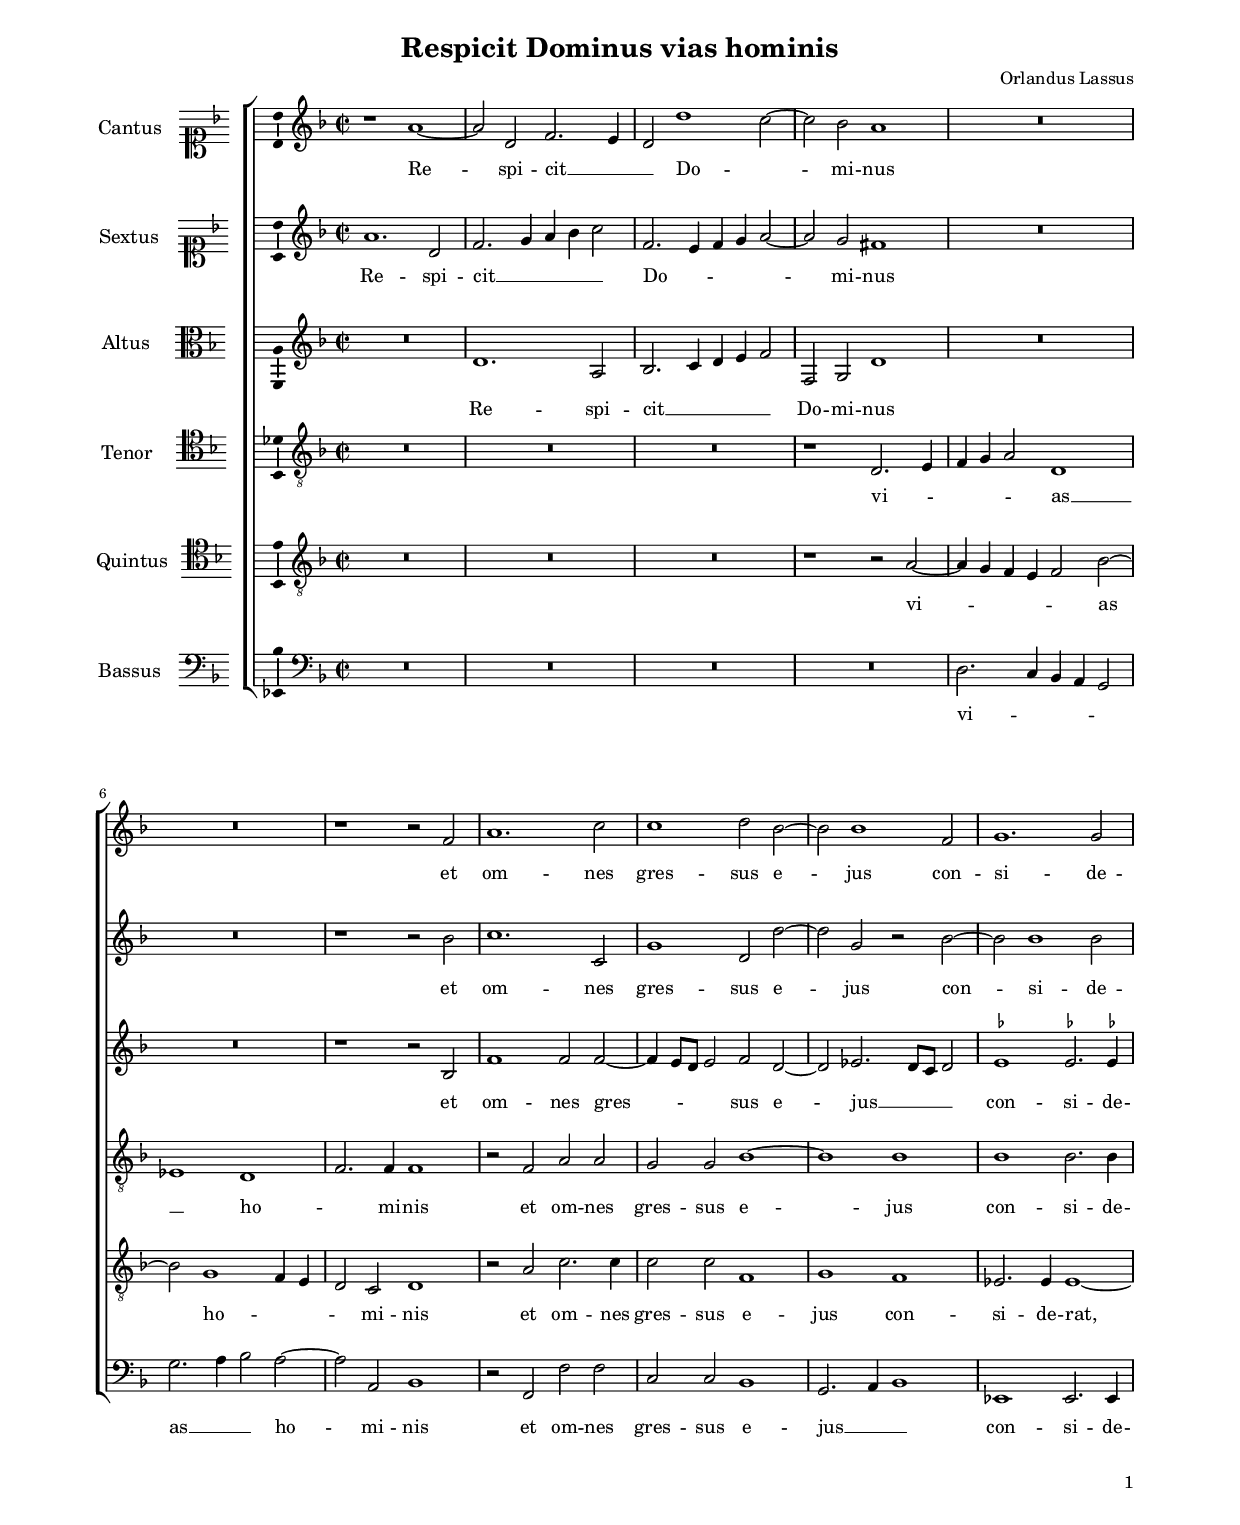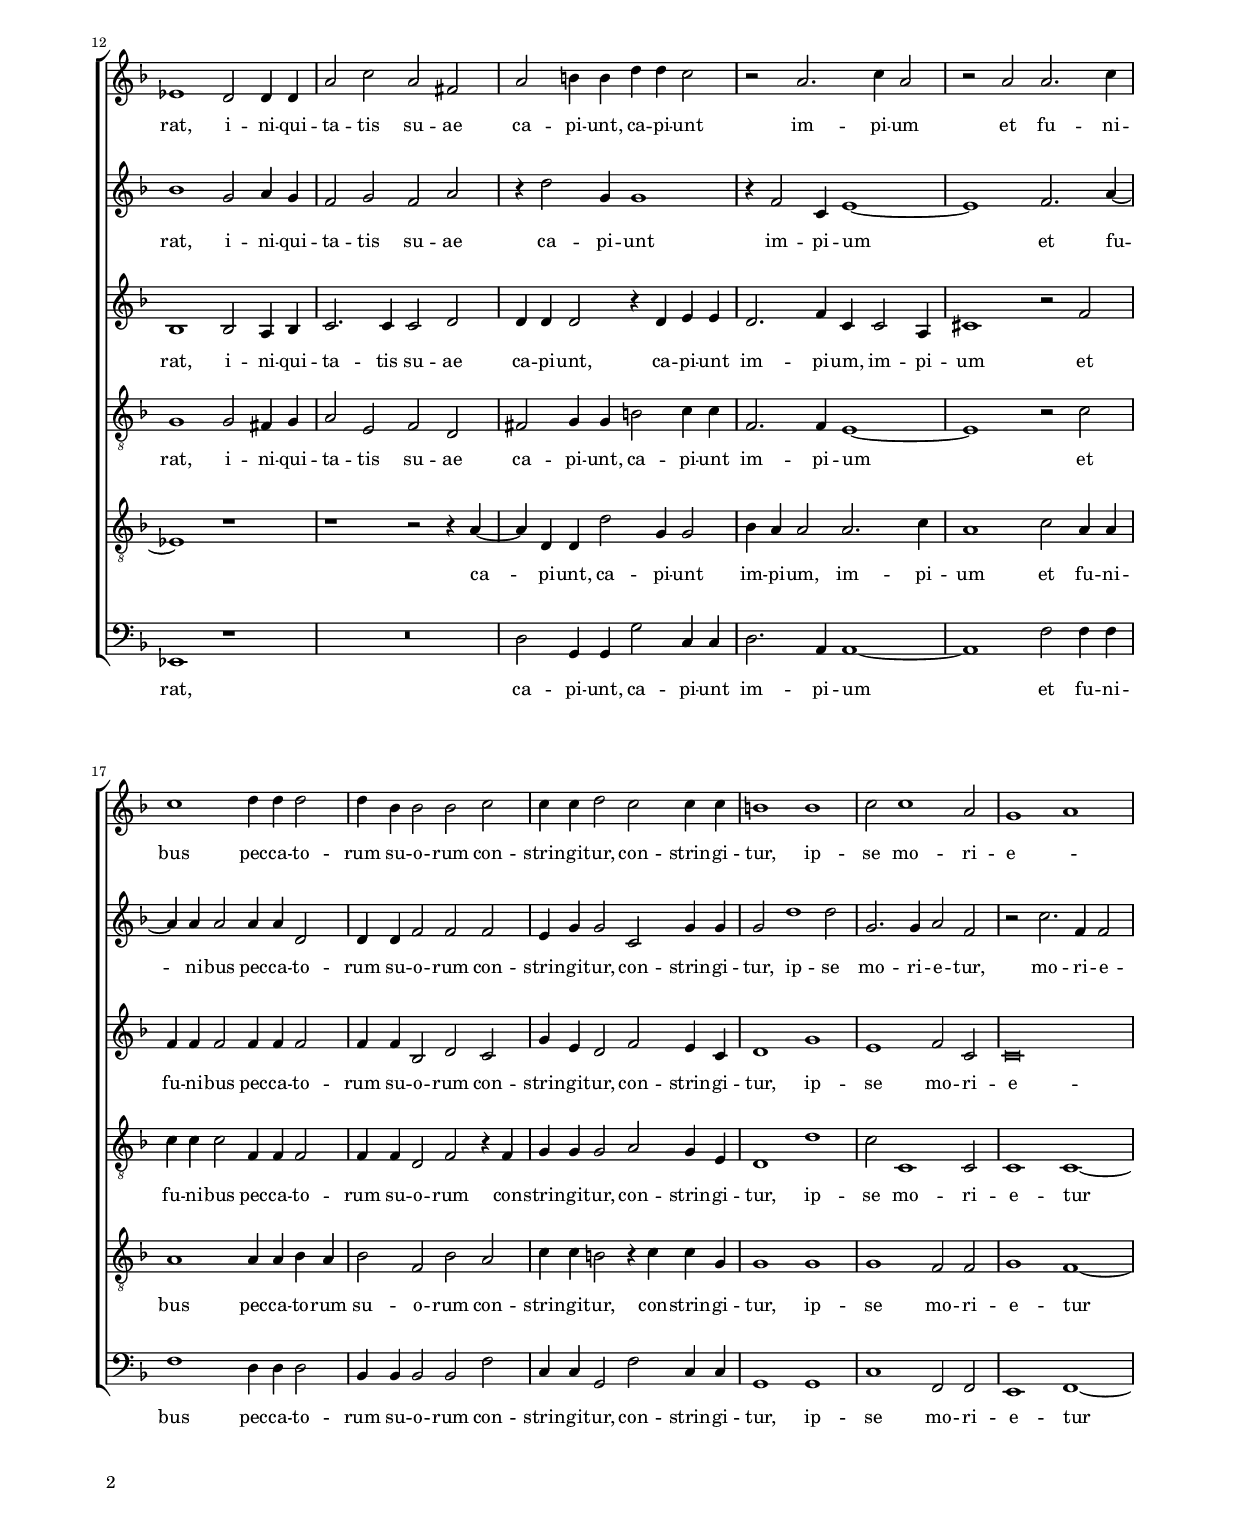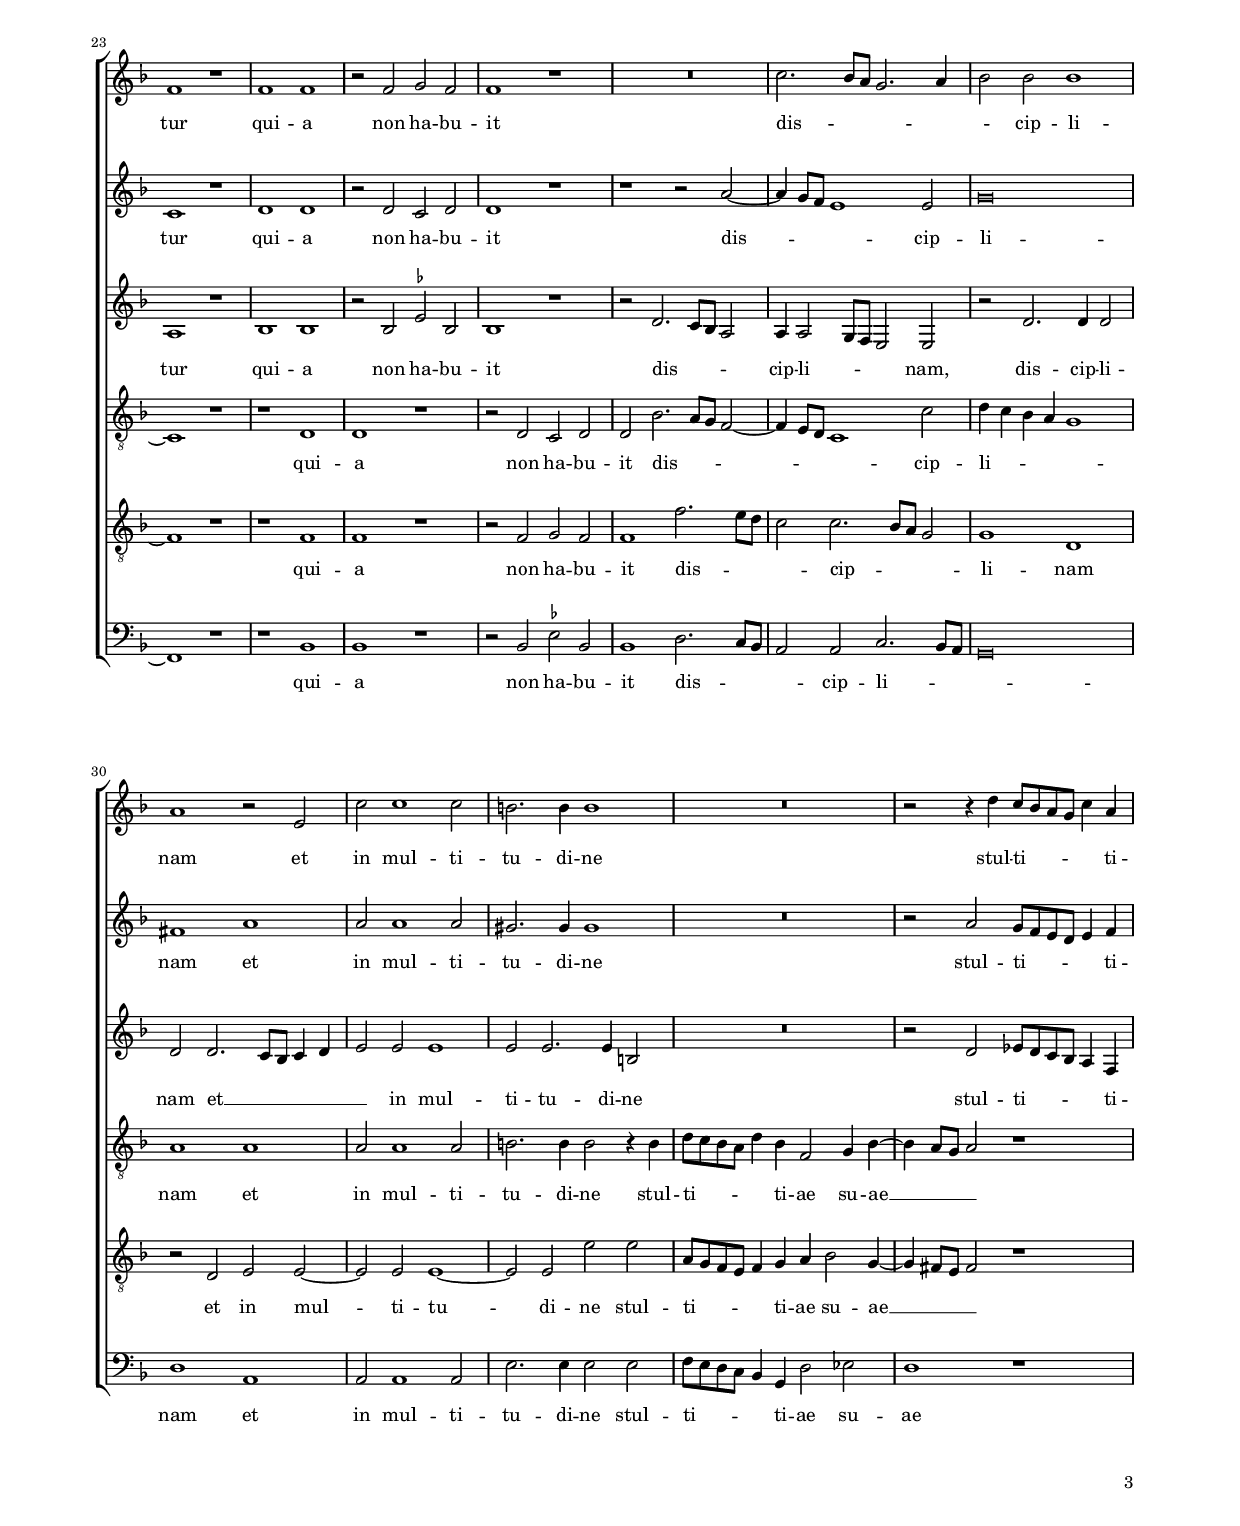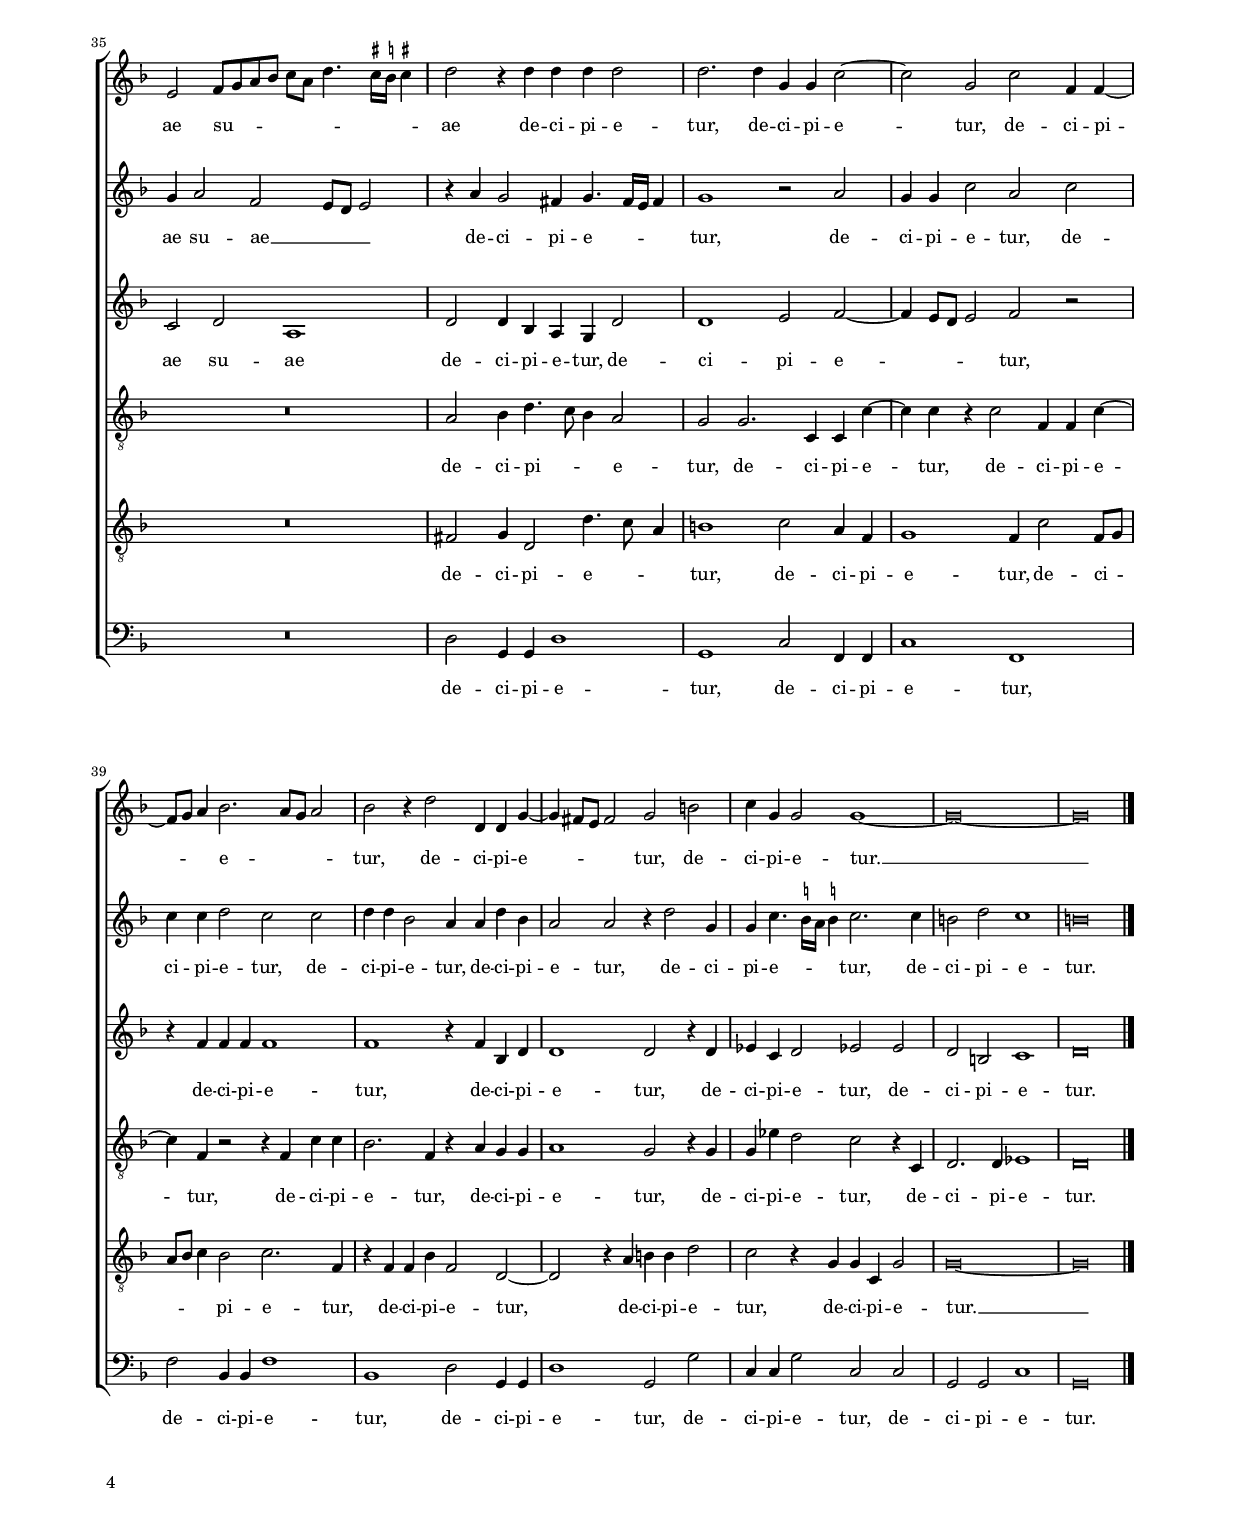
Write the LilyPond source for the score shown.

\header
{
  title="Respicit Dominus vias hominis"
  composer="Orlandus Lassus"
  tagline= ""
}

\version "2.22.1"
\include "deutsch.ly"
#(set-global-staff-size 15)
#(ly:set-option 'point-and-click #f)

	
global = {
	\key f \major
	\time 2/2 \set Score.measureLength = #(ly:make-moment 2/1)
	\skip 1*2*44 \bar "|."
	}

	ficta = { \once \set suggestAccidentals = ##t }
	
	forget = #(define-music-function (music) (ly:music?) #{
		\accidentalStyle forget
		$music
		\accidentalStyle default
		#})
        
        m = \melisma
        me = \melismaEnd

\paper
	{
	top-margin = 2.8 \cm
	bottom-margin = 2.2 \cm
	left-margin = 1.8 \cm
	right-margin = 1.8 \cm
	ragged-bottom = ##f
	ragged-last-bottom = ##t
	print-page-number = ##f
	system-system-spacing = #'((basic-distance . 17) (minimum-distance . 14) (padding . 5) (strechability . 250))
    oddFooterMarkup=\markup   \fill-line { "" \fromproperty #'page:page-number-string }
    evenFooterMarkup=\markup  \fill-line { \fromproperty #'page:page-number-string "" }
    last-bottom-spacing = #'((basic-distance . 12) (minimum-distance . 7) (padding . 4))
%   page-count = 3
%	systems-per-page = 3
%	min-systems-per-page = 3
	}

incipitcantus = \markup { \score {
	{
	\set Staff.instrumentName = \markup { \fontsize #1 "Cantus" }
	\key f \major
	\clef soprano
	s4 \bar ""
	}
	\layout  {
	raggedright = ##t
	indent = 1.6 \cm
	line-width = 2.2 \cm
	\context { \Staff \remove Time_signature_engraver }
	\override Staff.Clef.Y-extent = #'(0 . 0)
	}} \hspace #1 }


incipitsextus = \markup { \score {
	{
	\set Staff.instrumentName = \markup { \fontsize #1 "Sextus" }
	\key f \major
	\clef soprano
	s4 \bar ""
	}
	\layout  {
	raggedright = ##t
	indent = 1.6 \cm
	line-width = 2.2 \cm
	\context { \Staff \remove Time_signature_engraver }
	\override Staff.Clef.Y-extent = #'(0 . 0)
	}} \hspace #1 }
      
      
incipitaltus = \markup { \score {
	{
	\set Staff.instrumentName = \markup { \fontsize #1 "Altus" }
	\key f \major
	\clef alto
	s4 \bar ""
	}
	\layout  {
	raggedright = ##t
	indent = 1.6 \cm
	line-width = 2.2 \cm
	\context { \Staff \remove Time_signature_engraver }
	\override Staff.Clef.Y-extent = #'(0 . 0)
	}} \hspace #1 }


incipittenor = \markup { \score {
	{
	\set Staff.instrumentName = \markup { \fontsize #1 "Tenor" }
	\key f \major
	\clef tenor
	s4 \bar ""
	}
	\layout  {
	raggedright = ##t
	indent = 1.6 \cm
	line-width = 2.2 \cm
	\context { \Staff \remove Time_signature_engraver }
	\override Staff.Clef.Y-extent = #'(0 . 0)
	}} \hspace #1 }
      
      
incipitquintus = \markup { \score {
	{
	\set Staff.instrumentName = \markup { \fontsize #1 "Quintus" }
	\key f \major
	\clef tenor
	s4 \bar ""
	}
	\layout  {
	raggedright = ##t
	indent = 1.6 \cm
	line-width = 2.2 \cm
	\context { \Staff \remove Time_signature_engraver }
	\override Staff.Clef.Y-extent = #'(0 . 0)
	}} \hspace #1 }
      
      
incipitbassus = \markup { \score {
	{
	\set Staff.instrumentName = \markup { \fontsize #1 "Bassus" }
	\key f \major
	\clef bass
	s4 \bar ""
	}
	\layout  {
	raggedright = ##t
	indent = 1.6 \cm
	line-width = 2.2 \cm
	\context { \Staff \remove Time_signature_engraver }
	\override Staff.Clef.Y-extent = #'(0 . 0)
	}} \hspace #1 }
        
        
cantus =  \relative c''
	{
	r1 a~
	a2 d, f2. \m e4
	d2 \me d'1 \m c2~
	c2 \me b a1
%5
	R\breve |
	R\breve
	r1 r2 f
	a1. c2
	c1 d2 b~
%10
	b2 b1 f2 |
	g1. g2
	es1 d2 d4 d
	a'2 c a fis
	a2 h4 h d d c2
%15
	r2 a2. c4 a2 |
	r2 a a2. c4
	c1 d4 d d2
	d4 b b2 b c
	c4 c d2 c c4 c
%20
	h1 h |
	c2 c1 a2
	g1 \m a \me
	f1 r
	f1 f
%25
	r2 f g f |
	f1 r
	R\breve
	c'2. \m b8 a g2. a4
	b2 \me b b1
%30
	a1 r2 e |
	c' c1 c2
	h2. h4 h1
	R\breve
	r2 r4 d c8 \m b a g c4 \me a
%35
	e2 f8 \m g a b c a d4. \ficta cis16 \ficta h \ficta cis!4 \me |
	d2 r4 d d d d2
	d2. d4 g, g c2~
	c2 g c f,4 f~ \m
	f8 g a4 \me b2. \m a8 g a2 \me
%40
	b2 r4 d2 d,4 d g~ |
	g4 \m fis8 e fis2 \me g h
	c4 g g2 g1~
	g\breve~
	g\breve
	}
	

sextus = \relative c''
	{
	a1. d,2
	f2. \m g4 a b c2 \me
	f,2. \m e4 f g a2~
	a2 \me g fis1
%5
	R\breve |
	R\breve
	r1 r2 b
	c1. c,2
	g'1 d2 d'~
%10
	d2 g, r2 b~ |
	b2 b1 b2
	b1 g2 a4 g
	f2 g f a
	r4 d2 g,4 g1
%15
	r4 f2 c4 e1~ |
	e1 f2. a4~
	a4 a a2 a4 a d,2
	d4 d f2 f f
	e4 g g2 c, g'4 g
%20
	g2 d'1 d2 |
	g,2. g4 a2 f
	r2 c'2. f,4 f2
	c1 r
	d1 d
%25
	r2 d c d |
	d1 r
	r1 r2 a'~
	a4 \m g8 f e1 \me e2
	g\breve
%30
	fis1 a |
	a2 a1 a2
	gis2. gis4 gis1
	R\breve
	r2 a g8 \m f e d e4 \me f
%35
	g4 a2 f \m e8 d e2 \me |
	r4 a g2 fis4 g4. \m fis16 e fis4 \me
	g1 r2 a
	g4 g c2 a c
	c4 c d2 c c
%40
	d4 d b2 a4 a d b |
	a2 a r4 d2 g,4
	g4 c4. \m \stemDown \ficta h16 a \ficta h!4 \stemNeutral \me c2. c4
	h2 d c1
	h\breve |
	}
	

altus =  \relative c'
	{
      	R\breve
	d1. a2
	b2. \m c4 d e f2 \me
	f,2 g d'1
%5
	R\breve |
	R\breve
	r1 r2 b
	f'1 f2 f~
	f4 \m e8 d e2 \me f d~
%10
	d2 es2. \m d8 c d2 \me |
	\ficta es1 \ficta es!2. \ficta es!4
	b1 b2 a4 b
	c2. c4 c2 d
	d4 d d2 r4 d e e
%15
	d2. f4 c c2 a4 |
	cis1 r2 f2
	f4 f f2 f4 f f2
	f4 f b,2 d c
	g'4 e d2 f e4 c
%20
        d1 g |
	e1 f2 c
	c\breve
	a1 r
	b1 b
%25
	r2 b \ficta es b |
	b1 r
	r2 d2. \m c8 b a2 \me
	a4 a2 \m g8 f e2 \me e
	r2 d'2. d4 d2
%30
	d2 d2. \m c8 b c4 d |
	e2 \me e e1
	e2 e2. e4 h2
	R\breve
	r2 d es8 \m d c b a4 \me f
%35
	c'2 d a1 |
	d2 d4 b a g d'2
	d1 e2 f~
	f4 \m e8 d e2 \me f r
	r4 f f f f1
%40
	f1 r4 f b, d |
	d1 d2 r4 d
	es4 c d2 es! es
	d2 h c1
	d\breve |
	}
	

tenor =  \relative c
	{
	R\breve
	R\breve
	R\breve
	r1 d2. \m e4
%5
	f4 g a2 \me d,1 \m |
	es1 \me d \m
	f2. \me f4 f1
	r2 f a a
	g2 g b1~
%10
	b1 b |
	b1 b2. b4
	g1 g2 fis4 g
	a2 e f d
	fis2 g4 g h2 c4 c
%15
	f,2. f4 e1~ |
	e1 r2 c'
	c4 c c2 f,4 f f2
	f4 f d2 f r4 f
	g4 g g2 a g4 e
%20
	d1 d' |
	c2 c,1 c2
	c1 c~
	c1 r
	r1 d
%25
	d1 r |
	r2 d c d
	d2 b'2. \m a8 g f2~ |
	f4 e8 d c1 \me c'2
	d4 \m c b a g1 \me
%30
	a1 a |
	a2 a1 a2
	h2. h4 h2 r4 h
	d8 \m c b a d4 \me b f2 g4 b~
	b4 \m a8 g a2 \me r1
%35
	R\breve |
	a2 b4 d4. \m c8 b4 \me a2 |
	g2 g2. c,4 c c'~ |
	c4 c r c2 f,4 f c'~ |
	c4 f, r2 r4 f c' c |
%40
	b2. f4 r4 a g g |
	a1 g2 r4 g
	g4 es' d2 c r4 c,
	d2. d4 es1
	d\breve |
	}
	
quintus  =  \relative c'
	{
	R\breve
	R\breve
	R\breve
	r1 r2 a~
%5
	a4 \m g f e f2 \me b~ |
	b2 g1 \m f4 e
	d2 \me c d1
	r2 a' c2. c4
	c2 c f,1
%10
	g1 f |
	es2. es4 es1~
	es1 r
	r1 r2 r4 a~
	a4 d, d d'2 g,4 g2 |
%15
	b4 a a2 a2. c4 |
	a1 c2 a4 a
	a1 a4 a b a |
	b2 f b a
	c4 c h2 r4 c c g |
%20
	g1 g |
	g1 f2 f
	g1 f~
	f1 r
	r1 f
%25
	f1 r |
	r2 f g f
	f1 f'2. \m e8 d
	c2 \me c2. \m b8 a g2 \me |
	g1 d
%30
	r2 d e e~ |
	e2 e e1~
	e2 e e' e
	a,8 \m g f e f 4 \me g a b2 g4~ |
	g4 \m fis8 e fis2 \me r1
%35
	R\breve |
	fis2 g4 d2 d'4. \m c8 a4 \me |
	h1 c2 a4 f
	g1 f4 c'2 f,8 \m g |
	a8 b c4 \me b2 c2. f,4 |
%40
	r4 f f b f2 d2~ |
	d2 r4 a' h h d2
	c2 r4 g g c, g'2
	g\breve~
	g\breve
	}


bassus  =  \relative c
	{
	R\breve
	R\breve
	R\breve
	R\breve
%5
	d2. \m c4 b a g2 \me
	g'2. \m a4 b2 \me a~
	a2 a, b1
	r2 f f' f
	c2 c b1
%10
	g2. \m a4 b1 \me |
	es,1 es2. es4
	es1 r
	R\breve
	d'2 g,4 g g'2 c,4 c |
%15
	d2. a4 a1~ |
	a1 f'2 f4 f
	f1 d4 d d2
	b4 b b2 b f' |
	c4 c g2 f'2 c4 c
%20
	g1 g |
	c1 f,2 f
	e1 f~
	f1 r
	r1 b
%25
	b1 r |
	r2 b \ficta es b
	b1 d2. \m c8 b
	a2 \me a c2. \m b8 a
	g\breve \me
%30
	d'1 a |
	a2 a1 a2
	e'2. e4 e2 e
	f8 \m e d c b4 \me g d'2 es
	d1 r
%35
	R\breve |
	d2 g,4 g d'1
	g,1 c2 f,4 f
	c'1 f,
	f'2 b,4 b f'1
%40
	b,1 d2 g,4 g |
	d'1 g,2 g'
	c,4 c g'2 c, c |
	g2 g c1
	g\breve
	}
	
	
lyricscantus = \lyricmode {
		Re -- spi -- cit __ Do -- mi -- nus
		et om -- nes gres -- sus e -- jus con -- si -- de -- rat,
		i -- ni -- qui -- ta -- tis su -- ae
		ca -- pi -- unt,
		ca -- pi -- unt im -- pi -- um
		et fu -- ni -- bus pec -- ca -- to -- rum su -- o -- rum con -- strin -- gi -- tur,
		con -- strin -- gi -- tur,
		ip -- se mo -- ri -- e -- tur qui -- a non ha -- bu -- it dis -- cip -- li -- nam
		et in mul -- ti -- tu -- di -- ne stul -- ti -- ti -- ae su -- ae
		de -- ci -- pi -- e -- tur,
		de -- ci -- pi -- e -- tur,
		de -- ci -- pi -- e -- tur,
		de -- ci -- pi -- e -- tur,
		de -- ci -- pi -- e -- tur. __
		}


lyricssextus = \lyricmode {
		Re -- spi -- cit __ Do -- mi -- nus
		et om -- nes gres -- sus e -- jus con -- si -- de -- rat,
		i -- ni -- qui -- ta -- tis su -- ae 
		ca -- pi -- unt im -- pi -- um
		et fu -- ni -- bus pec -- ca -- to -- rum su -- o -- rum con -- strin -- gi -- tur,
		con -- strin -- gi -- tur,
		ip -- se mo -- ri -- e -- tur,
		mo -- ri -- e -- tur qui -- a non ha -- bu -- it dis -- cip -- li -- nam
		et in mul -- ti -- tu -- di -- ne stul -- ti -- ti -- ae su -- ae __
		de -- ci -- pi -- e -- tur,
		de -- ci -- pi -- e -- tur,
		de -- ci -- pi -- e -- tur,
		de -- ci -- pi -- e -- tur,
		de -- ci -- pi -- e -- tur,
		de -- ci -- pi -- e -- tur,
		de -- ci -- pi -- e -- tur.
		}


lyricsaltus = \lyricmode {
		Re -- spi -- cit __ Do -- mi -- nus
		et om -- nes gres -- sus e -- jus __ con -- si -- de -- rat,
		i -- ni -- qui -- ta -- tis su -- ae 
		ca -- pi -- unt,
		ca -- pi -- unt im -- pi -- um,
		im -- pi -- um
		et fu -- ni -- bus pec -- ca -- to -- rum su -- o -- rum con -- strin -- gi -- tur,
		con -- strin -- gi -- tur,
		ip -- se mo -- ri -- e -- tur
		qui -- a non ha -- bu -- it dis -- cip -- li -- nam,
		dis -- cip -- li -- nam
		et __ in mul -- ti -- tu -- di -- ne stul -- ti -- ti -- ae su -- ae
		de -- ci -- pi -- e -- tur,
		de -- ci -- pi -- e -- tur,
		de -- ci -- pi -- e -- tur,
		de -- ci -- pi -- e -- tur,
		de -- ci -- pi -- e -- tur,
		de -- ci -- pi -- e -- tur.
		}


lyricstenor = \lyricmode {
		vi -- as __ ho -- mi -- nis
		et om -- nes gres -- sus e -- jus con -- si -- de -- rat,
		i -- ni -- qui -- ta -- tis su -- ae 
		ca -- pi -- unt,
		ca -- pi -- unt im -- pi -- um
		et fu -- ni -- bus pec -- ca -- to -- rum su -- o -- rum con -- strin -- gi -- tur,
		con -- strin -- gi -- tur,
		ip -- se mo -- ri -- e -- tur
		qui -- a non ha -- bu -- it dis -- cip -- li -- nam
		et in mul -- ti -- tu -- di -- ne stul -- ti -- ti -- ae su -- ae __
		de -- ci -- pi -- e -- tur,
		de -- ci -- pi -- e -- tur,
		de -- ci -- pi -- e -- tur,
		de -- ci -- pi -- e -- tur,
		de -- ci -- pi -- e -- tur,
		de -- ci -- pi -- e -- tur,
		de -- ci -- pi -- e -- tur.
		}


lyricsquintus = \lyricmode {
		vi -- as ho -- mi -- nis
		et om -- nes gres -- sus e -- jus con -- si -- de -- rat,
		ca -- pi -- unt,
		ca -- pi -- unt im -- pi -- um,
		im -- pi -- um
		et fu -- ni -- bus pec -- ca -- to -- rum su -- o -- rum con -- strin -- gi -- tur,
		con -- strin -- gi -- tur,
		ip -- se mo -- ri -- e -- tur
		qui -- a non ha -- bu -- it dis -- cip -- li -- nam
		et in mul -- ti -- tu -- di -- ne stul -- ti -- ti -- ae su -- ae __
		de -- ci -- pi -- e -- tur,
		de -- ci -- pi -- e -- tur,
		de -- ci -- pi -- e -- tur,
		de -- ci -- pi -- e -- tur,
		de -- ci -- pi -- e -- tur,
		de -- ci -- pi -- e -- tur. __
		}

	
lyricsbassus = \lyricmode {
		vi -- as __ ho -- mi -- nis
		et om -- nes gres -- sus e -- jus __ con -- si -- de -- rat,
		ca -- pi -- unt,
		ca -- pi -- unt im -- pi -- um
		et fu -- ni -- bus pec -- ca -- to -- rum su -- o -- rum con -- strin -- gi -- tur,
		con -- strin -- gi -- tur,
		ip -- se mo -- ri -- e -- tur
		qui -- a non ha -- bu -- it dis -- cip -- li -- nam
		et in mul -- ti -- tu -- di -- ne stul -- ti -- ti -- ae su -- ae
		de -- ci -- pi -- e -- tur,
		de -- ci -- pi -- e -- tur,
		de -- ci -- pi -- e -- tur,
		de -- ci -- pi -- e -- tur,
		de -- ci -- pi -- e -- tur,
		de -- ci -- pi -- e -- tur.
		}

\score
{  
	% \transpose {
	\new ChoirStaff \with { \override StaffGrouper.staff-staff-spacing.basic-distance = #13 }
	<<

	\new Staff << \global
	\new Voice="v1" {
		\set Staff.instrumentName=\incipitcantus
		\set Staff.midiInstrument = "reed organ"
		\clef violin
		\cantus }
	\new Lyrics \lyricsto "v1" {\lyricscantus }
	>>


	\new Staff << \global
	\new Voice="v6" {
		\set Staff.instrumentName=\incipitsextus
		\set Staff.midiInstrument = "reed organ"
		\clef violin 
		\sextus}
	\new Lyrics \lyricsto "v6" {\lyricssextus }
	>>


	\new Staff << \global
	\new Voice="v2" {
		\set Staff.instrumentName=\incipitaltus
		\set Staff.midiInstrument = "reed organ"
		\clef violin 
		\altus}
	\new Lyrics \lyricsto "v2" {\lyricsaltus }
	>>


	\new Staff << \global
	\new Voice="v3" {
		\set Staff.instrumentName=\incipittenor
		\set Staff.midiInstrument = "reed organ"
		\clef "G_8"
		\tenor }
	\new Lyrics \lyricsto "v3" {\lyricstenor }
	>>


	\new Staff << \global
	\new Voice="v5" {
		\set Staff.instrumentName=\incipitquintus
		\set Staff.midiInstrument = "reed organ"
		\clef "G_8"
		\quintus}
	\new Lyrics \lyricsto "v5" {\lyricsquintus }
	>>


	\new Staff << \global
	\new Voice="v4" {
		\set Staff.instrumentName=\incipitbassus
		\set Staff.midiInstrument = "reed organ"
		\clef bass 
		\bassus }
	\new Lyrics \lyricsto "v4" {\lyricsbassus}
	>>

	>>
	% } % transpose

	\layout
	{
	indent = 2.5 \cm
	\context { \Lyrics \override VerticalAxisGroup.nonstaff-relatedstaff-spacing.padding = #2 }
%	\context { \Lyrics \override LyricText.font-size = #1 }
	\context { \Staff \override TimeSignature.break-visibility = #end-of-line-invisible }
    \context { \Staff \consists "Ambitus_engraver" }
%	\context { \Voice \override Slur.transparent = ##t }
	\context { \Score \override BarNumber.padding = #2 }
	\context { \Voice \override NoteHead.style = #'baroque }
	}

\midi
	{
    	\tempo 2 = 90
	}

}


% EOF
